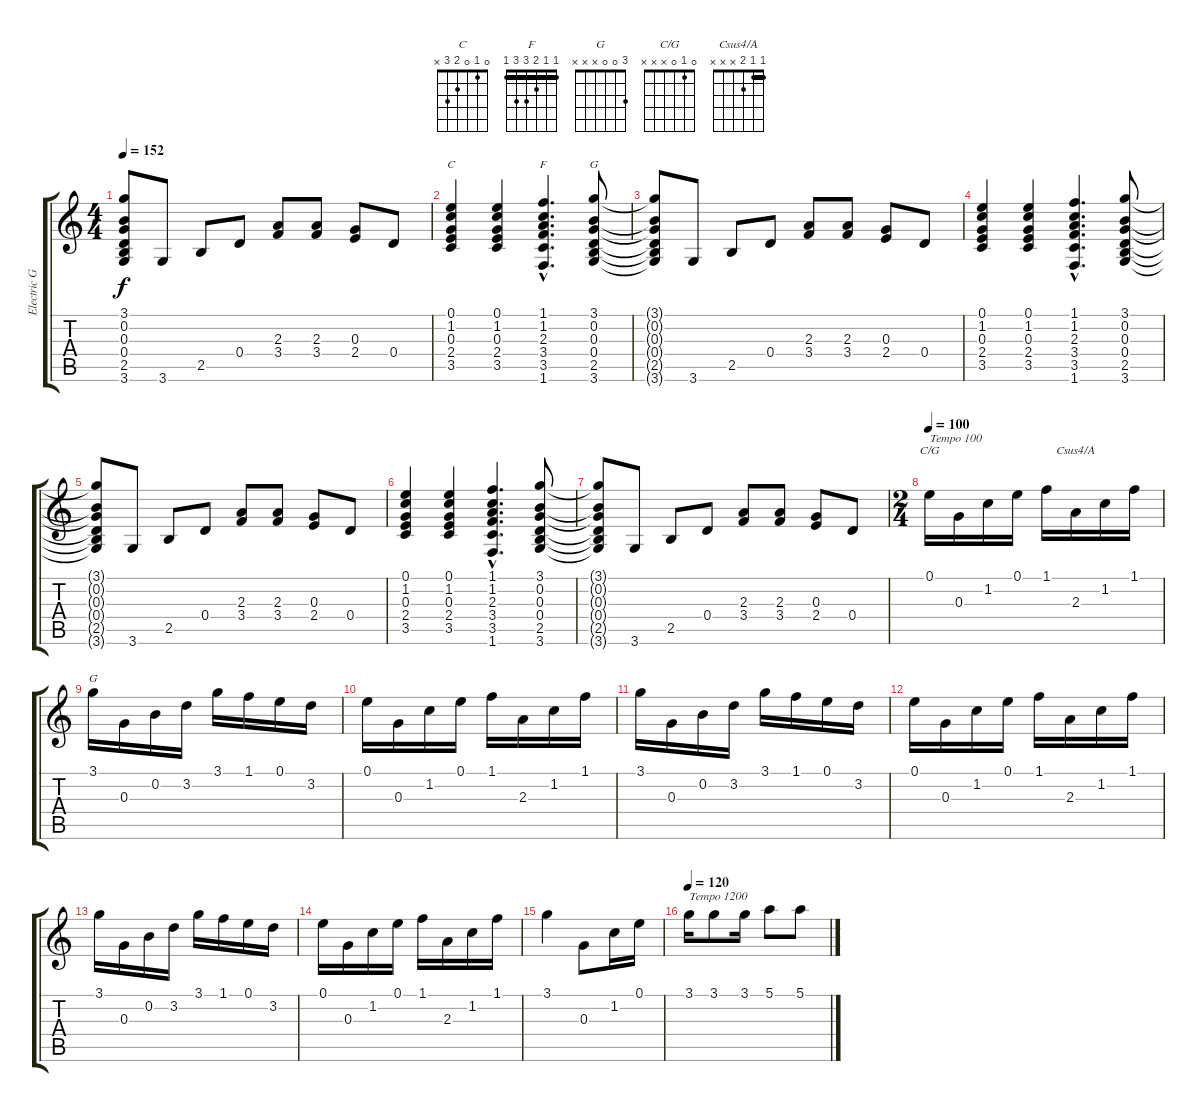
\track ("Electric Guitar/Nylon at end" "Electric G") {instrument electricguitarjazz}
\staff {score tabs}
\tuning (E4 B3 G3 D3 A2 E2) {hide}
\chord ("C" 0 1 0 2 3 x)
\chord ("F" 1 1 2 3 3 1) {barre 1}
\chord ("G" 3 0 0 0 2 3)
\chord ("C/G" 0 1 0 x x x)
\chord ("Csus4/A" 1 1 2 x x x) {barre 1}
\chord ("G" 3 0 0 x x x)
\ts (4 4)
\tempo 152
\clef g2
\ks c
(3.1{t} 0.2{t} 0.3{t} 0.4{t} 2.5{t} 3.6{t}).8{dy f} 3.6.8 2.5.8 0.4.8 (2.3 3.4).8 (2.3 3.4).8 (0.3 2.4).8 0.4.8 |
(0.1 1.2 0.3 2.4 3.5).4{ch "C"} (0.1 1.2 0.3 2.4 3.5).4 (1.1{hac} 1.2{hac} 2.3{hac} 3.4{hac} 3.5{hac} 1.6{hac}).4{d ch "F"} (3.1 0.2 0.3 0.4 2.5 3.6).8{ch "G"} |
(3.1{t} 0.2{t} 0.3{t} 0.4{t} 2.5{t} 3.6{t}).8 3.6.8 2.5.8 0.4.8 (2.3 3.4).8 (2.3 3.4).8 (0.3 2.4).8 0.4.8 |
(0.1 1.2 0.3 2.4 3.5).4 (0.1 1.2 0.3 2.4 3.5).4 (1.1{hac} 1.2{hac} 2.3{hac} 3.4{hac} 3.5{hac} 1.6{hac}).4{d} (3.1 0.2 0.3 0.4 2.5 3.6).8 |
(3.1{t} 0.2{t} 0.3{t} 0.4{t} 2.5{t} 3.6{t}).8 3.6.8 2.5.8 0.4.8 (2.3 3.4).8 (2.3 3.4).8 (0.3 2.4).8 0.4.8 |
(0.1 1.2 0.3 2.4 3.5).4 (0.1 1.2 0.3 2.4 3.5).4 (1.1{hac} 1.2{hac} 2.3{hac} 3.4{hac} 3.5{hac} 1.6{hac}).4{d} (3.1 0.2 0.3 0.4 2.5 3.6).8 |
(3.1{t} 0.2{t} 0.3{t} 0.4{t} 2.5{t} 3.6{t}).8 3.6.8 2.5.8 0.4.8 (2.3 3.4).8 (2.3 3.4).8 (0.3 2.4).8 0.4.8 |
\ts (2 4)
\tempo 100
0.1.16{ch "C/G" txt "Tempo 100" volume 14 instrument acousticguitarnylon} 0.3.16 1.2.16 0.1.16 1.1.16 2.3.16{ch "Csus4/A"} 1.2.16 1.1.16 |
3.1.16{ch "G"} 0.3.16 0.2.16 3.2.16 3.1.16 1.1.16 0.1.16 3.2.16 |
0.1.16 0.3.16 1.2.16 0.1.16 1.1.16 2.3.16 1.2.16 1.1.16 |
3.1.16 0.3.16 0.2.16 3.2.16 3.1.16 1.1.16 0.1.16 3.2.16 |
0.1.16 0.3.16 1.2.16 0.1.16 1.1.16 2.3.16 1.2.16 1.1.16 |
3.1.16 0.3.16 0.2.16 3.2.16 3.1.16 1.1.16 0.1.16 3.2.16 |
0.1.16 0.3.16 1.2.16 0.1.16 1.1.16 2.3.16 1.2.16 1.1.16 |
3.1.4 0.3.8 1.2.16 0.1.16 |
\tempo 120
3.1.16{txt "Tempo 1200"} 3.1.8 3.1.16 5.1.8 5.1.8
